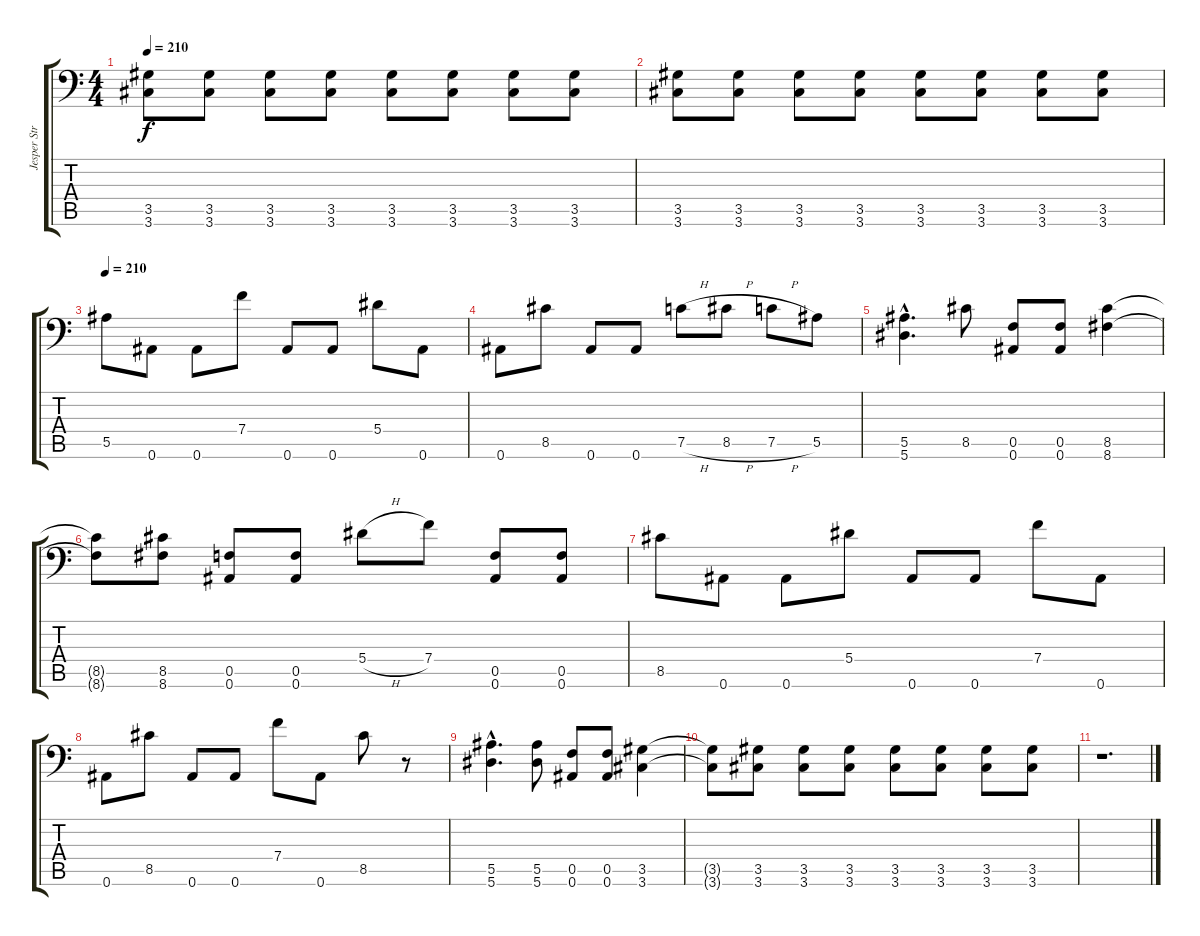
\track ("Jesper Stromblad" "Jesper Str") {instrument distortionguitar}
\staff {score tabs}
\tuning (C4 G3 Eb3 Bb2 F2 Bb1) {hide}
\ts (4 4)
\tempo 210
\clef f4
\ks c
(3.5{t} 3.6{t}).8{dy f} (3.5 3.6).8 (3.5 3.6).8 (3.5 3.6).8 (3.5 3.6).8 (3.5 3.6).8 (3.5 3.6).8 (3.5 3.6).8 |
(3.5 3.6).8 (3.5 3.6).8 (3.5 3.6).8 (3.5 3.6).8 (3.5 3.6).8 (3.5 3.6).8 (3.5 3.6).8 (3.5 3.6).8 |
\tempo 210
5.5.8 0.6.8 0.6.8 7.4.8 0.6.8 0.6.8 5.4.8 0.6.8 |
0.6.8 8.5.8 0.6.8 0.6.8 7.5{h}.8 8.5{h}.8 7.5{h}.8 5.5.8 |
(5.5{hac} 5.6{hac}).4{d} 8.5.8 (0.5 0.6).8 (0.5 0.6).8 (8.5 8.6).4 |
(8.5{t} 8.6{t}).8 (8.5 8.6).8 (0.5 0.6).8 (0.5 0.6).8 5.4{h}.8 7.4.8 (0.5 0.6).8 (0.5 0.6).8 |
8.5.8 0.6.8 0.6.8 5.4.8 0.6.8 0.6.8 7.4.8 0.6.8 |
0.6.8 8.5.8 0.6.8 0.6.8 7.4.8 0.6.8 8.5.8 r.8 |
(5.5{hac} 5.6{hac}).4{d} (5.5 5.6).8 (0.5 0.6).8 (0.5 0.6).8 (3.5 3.6).4 |
(3.5{t} 3.6{t}).8 (3.5 3.6).8 (3.5 3.6).8 (3.5 3.6).8 (3.5 3.6).8 (3.5 3.6).8 (3.5 3.6).8 (3.5 3.6).8 |
r.1{d}
